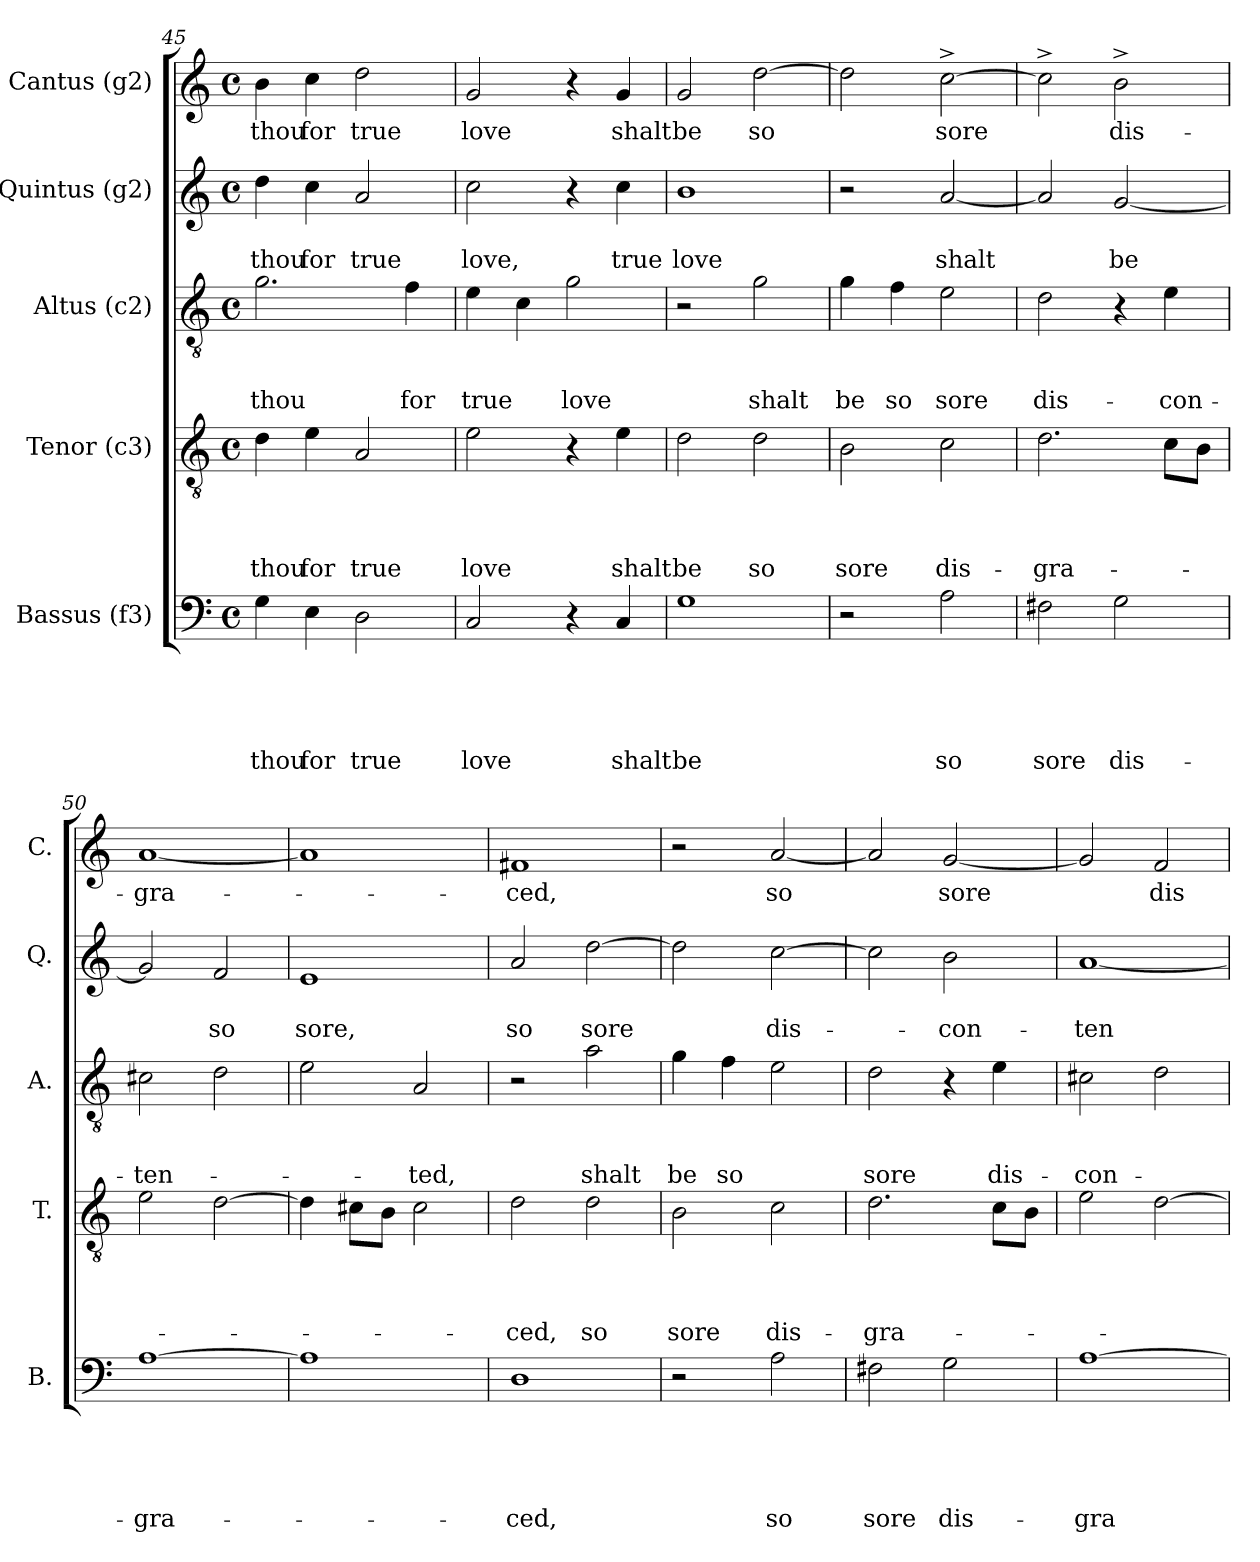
**kern	**text	**text	**text	**text	**text	**kern	**text	**text	**text	**text	**kern	**text	**text	**text	**kern	**text	**text	**kern	**text
*part5	*part5	*part5	*part5	*part5	*part5	*part4	*part4	*part4	*part4	*part4	*part3	*part3	*part3	*part3	*part2	*part2	*part2	*part1	*part1
*staff5	*staff5	*staff5	*staff5	*staff5	*staff5	*staff4	*staff4	*staff4	*staff4	*staff4	*staff3	*staff3	*staff3	*staff3	*staff2	*staff2	*staff2	*staff1	*staff1
*I"Bassus (f3)	*	*	*	*	*	*I"Tenor (c3)	*	*	*	*	*I"Altus (c2)	*	*	*	*I"Quintus (g2)	*	*	*I"Cantus (g2)	*
*I'B.	*	*	*	*	*	*I'T.	*	*	*	*	*I'A.	*	*	*	*I'Q.	*	*	*I'C.	*
*clefF4	*	*	*	*	*	*clefGv2	*	*	*	*	*clefGv2	*	*	*	*clefG2	*	*	*clefG2	*
*k[]	*	*	*	*	*	*k[]	*	*	*	*	*k[]	*	*	*	*k[]	*	*	*k[]	*
*C:	*	*	*	*	*	*C:	*	*	*	*	*C:	*	*	*	*C:	*	*	*C:	*
*M4/4	*	*	*	*	*	*M4/4	*	*	*	*	*M4/4	*	*	*	*M4/4	*	*	*M4/4	*
*met(c)	*	*	*	*	*	*met(c)	*	*	*	*	*met(c)	*	*	*	*met(c)	*	*	*met(c)	*
=45	=45	=45	=45	=45	=45	=45	=45	=45	=45	=45	=45	=45	=45	=45	=45	=45	=45	=45	=45
!	!	!	!	!	!LO:LY:b	!	!	!	!	!LO:LY:b	!	!	!	!LO:LY:b	!	!	!LO:LY:b	!	!LO:LY:b
4G\	.	.	.	.	thou	4d\	.	.	.	thou	2.g\	.	.	thou	4dd\	.	thou	4b\	thou
!	!	!	!	!	!LO:LY:b	!	!	!	!	!LO:LY:b	!	!	!	!	!	!	!LO:LY:b	!	!LO:LY:b
4E\	.	.	.	.	for	4e\	.	.	.	for	.	.	.	.	4cc\	.	for	4cc\	for
!	!	!	!	!	!LO:LY:b	!	!	!	!	!LO:LY:b	!	!	!	!	!	!	!LO:LY:b	!	!LO:LY:b
2D\	.	.	.	.	true	2A/	.	.	.	true	.	.	.	.	2a/	.	true	2dd\	true
!	!	!	!	!	!	!	!	!	!	!	!	!	!	!LO:LY:b	!	!	!	!	!
.	.	.	.	.	.	.	.	.	.	.	4f\	.	.	for	.	.	.	.	.
=46	=46	=46	=46	=46	=46	=46	=46	=46	=46	=46	=46	=46	=46	=46	=46	=46	=46	=46	=46
!	!	!	!	!	!LO:LY:b	!	!	!	!	!LO:LY:b	!	!	!	!LO:LY:b	!	!	!LO:LY:b	!	!LO:LY:b
2C/	.	.	.	.	love	2e\	.	.	.	love	4e\	.	.	true	2cc\	.	love,	2g/	love
.	.	.	.	.	.	.	.	.	.	.	4c\	.	.	.	.	.	.	.	.
!	!	!	!	!	!	!	!	!	!	!	!	!	!	!LO:LY:b	!	!	!	!	!
4r	.	.	.	.	.	4r	.	.	.	.	2g\	.	.	love	4r	.	.	4r	.
!	!	!	!	!	!LO:LY:b	!	!	!	!	!LO:LY:b	!	!	!	!	!	!	!LO:LY:b	!	!LO:LY:b
4C/	.	.	.	.	shalt	4e\	.	.	.	shalt	.	.	.	.	4cc\	.	true	4g</	shalt
!!LO:LB:g=z
=47	=47	=47	=47	=47	=47	=47	=47	=47	=47	=47	=47	=47	=47	=47	=47	=47	=47	=47	=47
!	!	!	!	!	!LO:LY:b	!	!	!	!	!LO:LY:b	!	!	!	!	!	!	!LO:LY:b	!	!LO:LY:b
1G	.	.	.	.	be	2d\	.	.	.	be	2r	.	.	.	1b	.	love	2g/	be
!	!	!	!	!	!	!	!	!	!	!LO:LY:b	!	!	!	!LO:LY:b	!	!	!	!	!LO:LY:b
.	.	.	.	.	.	2d\	.	.	.	so	2g\	.	.	shalt	.	.	.	[>2dd\	so
=48	=48	=48	=48	=48	=48	=48	=48	=48	=48	=48	=48	=48	=48	=48	=48	=48	=48	=48	=48
!	!	!	!	!	!	!	!	!	!	!LO:LY:b	!	!	!	!LO:LY:b	!	!	!	!	!
2r	.	.	.	.	.	2B\	.	.	.	sore	4g\	.	.	be	2r	.	.	2dd\]	.
!	!	!	!	!	!	!	!	!	!	!	!	!	!	!LO:LY:b	!	!	!	!	!
.	.	.	.	.	.	.	.	.	.	.	4f\	.	.	so	.	.	.	.	.
!	!	!	!	!	!LO:LY:b	!	!	!	!	!LO:LY:b	!	!	!	!LO:LY:b	!	!	!LO:LY:b	!	!LO:LY:b
2A\	.	.	.	.	so	2c\	.	.	.	dis-	2e\	.	.	sore	[<2a/	.	shalt	[>2cc^>\	sore
=49	=49	=49	=49	=49	=49	=49	=49	=49	=49	=49	=49	=49	=49	=49	=49	=49	=49	=49	=49
!	!	!	!	!	!LO:LY:b	!	!	!	!	!LO:LY:b	!	!	!	!LO:LY:b	!	!	!	!	!
2F#X\	.	.	.	.	sore	2.d\	.	.	.	-gra-	2d\	.	.	dis-	2a/]	.	.	2cc^>\]	.
!	!	!	!	!	!LO:LY:b	!	!	!	!	!	!	!	!	!	!	!	!LO:LY:b	!	!LO:LY:b
2G\	.	.	.	.	dis-	.	.	.	.	.	4r	.	.	.	[<2g/	.	be	2b^>\	dis-
!	!	!	!	!	!	!	!	!	!	!	!	!	!	!LO:LY:b	!	!	!	!	!
.	.	.	.	.	.	8c\L	.	.	.	.	4e\	.	.	-con-	.	.	.	.	.
.	.	.	.	.	.	8B\J	.	.	.	.	.	.	.	.	.	.	.	.	.
=50	=50	=50	=50	=50	=50	=50	=50	=50	=50	=50	=50	=50	=50	=50	=50	=50	=50	=50	=50
!	!	!	!	!	!LO:LY:b	!	!	!	!	!	!	!	!	!LO:LY:b	!	!	!	!	!LO:LY:b
[>1A	.	.	.	.	-gra-	2e\	.	.	.	.	2c#X\	.	.	-ten-	2g/]	.	.	[<1a	-gra-
!	!	!	!	!	!	!	!	!	!	!	!	!	!	!	!	!	!LO:LY:b	!	!
.	.	.	.	.	.	[>2d\	.	.	.	.	2d\	.	.	.	2f/	.	so	.	.
=51	=51	=51	=51	=51	=51	=51	=51	=51	=51	=51	=51	=51	=51	=51	=51	=51	=51	=51	=51
!	!	!	!	!	!	!	!	!	!	!	!	!	!	!	!	!	!LO:LY:b	!	!
1A]	.	.	.	.	.	4d\]	.	.	.	.	2e\	.	.	.	1e	.	sore,	1a]	.
.	.	.	.	.	.	8c#X\L	.	.	.	.	.	.	.	.	.	.	.	.	.
.	.	.	.	.	.	8B\J	.	.	.	.	.	.	.	.	.	.	.	.	.
!	!	!	!	!	!	!	!	!	!	!	!	!	!	!LO:LY:b	!	!	!	!	!
.	.	.	.	.	.	2c#\	.	.	.	.	2A/	.	.	-ted,	.	.	.	.	.
=52	=52	=52	=52	=52	=52	=52	=52	=52	=52	=52	=52	=52	=52	=52	=52	=52	=52	=52	=52
!	!	!	!	!	!LO:LY:b	!	!	!	!	!LO:LY:b	!	!	!	!	!	!	!LO:LY:b	!	!LO:LY:b
1D	.	.	.	.	-ced,	2d\	.	.	.	-ced,	2r	.	.	.	2a/	.	so	1f#X	-ced,
!	!	!	!	!	!	!	!	!	!	!LO:LY:b	!	!	!	!LO:LY:b	!	!	!LO:LY:b	!	!
.	.	.	.	.	.	2d\	.	.	.	so	2a\	.	.	shalt	[>2dd\	.	sore	.	.
=53	=53	=53	=53	=53	=53	=53	=53	=53	=53	=53	=53	=53	=53	=53	=53	=53	=53	=53	=53
!	!	!	!	!	!	!	!	!	!	!LO:LY:b	!	!	!	!LO:LY:b	!	!	!	!	!
2r	.	.	.	.	.	2B\	.	.	.	sore	4g\	.	.	be	2dd\]	.	.	2r	.
!	!	!	!	!	!	!	!	!	!	!	!	!	!	!LO:LY:b	!	!	!	!	!
.	.	.	.	.	.	.	.	.	.	.	4f\	.	.	so	.	.	.	.	.
!	!	!	!	!	!LO:LY:b	!	!	!	!	!LO:LY:b	!	!	!	!	!	!	!LO:LY:b	!	!LO:LY:b
2A\	.	.	.	.	so	2c\	.	.	.	dis-	2e\	.	.	.	[>2cc\	.	dis-	[<2a/	so
=54	=54	=54	=54	=54	=54	=54	=54	=54	=54	=54	=54	=54	=54	=54	=54	=54	=54	=54	=54
!	!	!	!	!	!LO:LY:b	!	!	!	!	!LO:LY:b	!	!	!	!LO:LY:b	!	!	!	!	!
2F#X\	.	.	.	.	sore	2.d\	.	.	.	-gra-	2d\	.	.	sore	2cc\]	.	.	2a/]	.
!	!	!	!	!	!LO:LY:b	!	!	!	!	!	!	!	!	!	!	!	!LO:LY:b	!	!LO:LY:b
2G\	.	.	.	.	dis-	.	.	.	.	.	4r	.	.	.	2b\	.	-con-	[<2g/	sore
!	!	!	!	!	!	!	!	!	!	!	!	!	!	!LO:LY:b	!	!	!	!	!
.	.	.	.	.	.	8c\L	.	.	.	.	4e\	.	.	dis-	.	.	.	.	.
.	.	.	.	.	.	8B\J	.	.	.	.	.	.	.	.	.	.	.	.	.
!!LO:LB:g=z
=55	=55	=55	=55	=55	=55	=55	=55	=55	=55	=55	=55	=55	=55	=55	=55	=55	=55	=55	=55
!	!	!	!	!	!LO:LY:b	!	!	!	!	!	!	!	!	!LO:LY:b	!	!	!LO:LY:b	!	!
[>1A	.	.	.	.	-gra-	2e\	.	.	.	.	2c#X\	.	.	-con-	[<1a	.	-ten-	2g/]	.
!	!	!	!	!	!	!	!	!	!	!	!	!	!	!	!	!	!	!	!LO:LY:b
.	.	.	.	.	.	[>2d\	.	.	.	.	2d\	.	.	.	.	.	.	2f/	dis-
=	=	=	=	=	=	=	=	=	=	=	=	=	=	=	=	=	=	=	=
*-	*-	*-	*-	*-	*-	*-	*-	*-	*-	*-	*-	*-	*-	*-	*-	*-	*-	*-	*-
